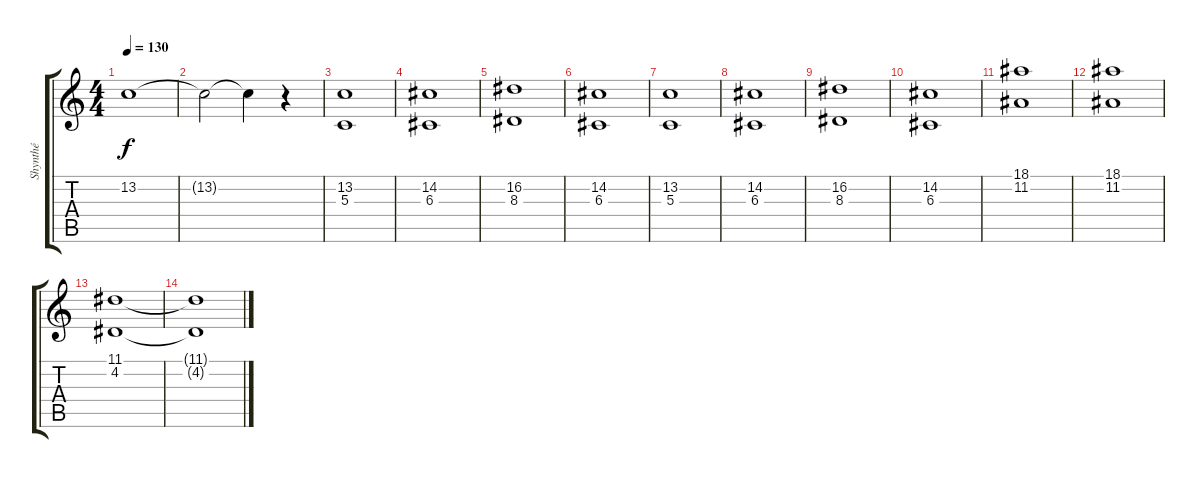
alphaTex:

\track ("Shynthé" "Shynthé") {instrument stringensemble1}
\staff {score tabs}
\tuning (E4 B3 G3 D3 A2 E2) {hide}
\ts (4 4)
\tempo 130
\clef g2
\ks c
13.2.1{dy f} |
13.2{t}.2 13.2{t}.4 r.4 |
(13.2 5.3).1 |
(14.2 6.3).1 |
(16.2 8.3).1 |
(14.2 6.3).1 |
(13.2 5.3).1 |
(14.2 6.3).1 |
(16.2 8.3).1 |
(14.2 6.3).1 |
(18.1 11.2).1 |
(18.1 11.2).1 |
(11.1 4.2).1 |
(11.1{t} 4.2{t}).1
